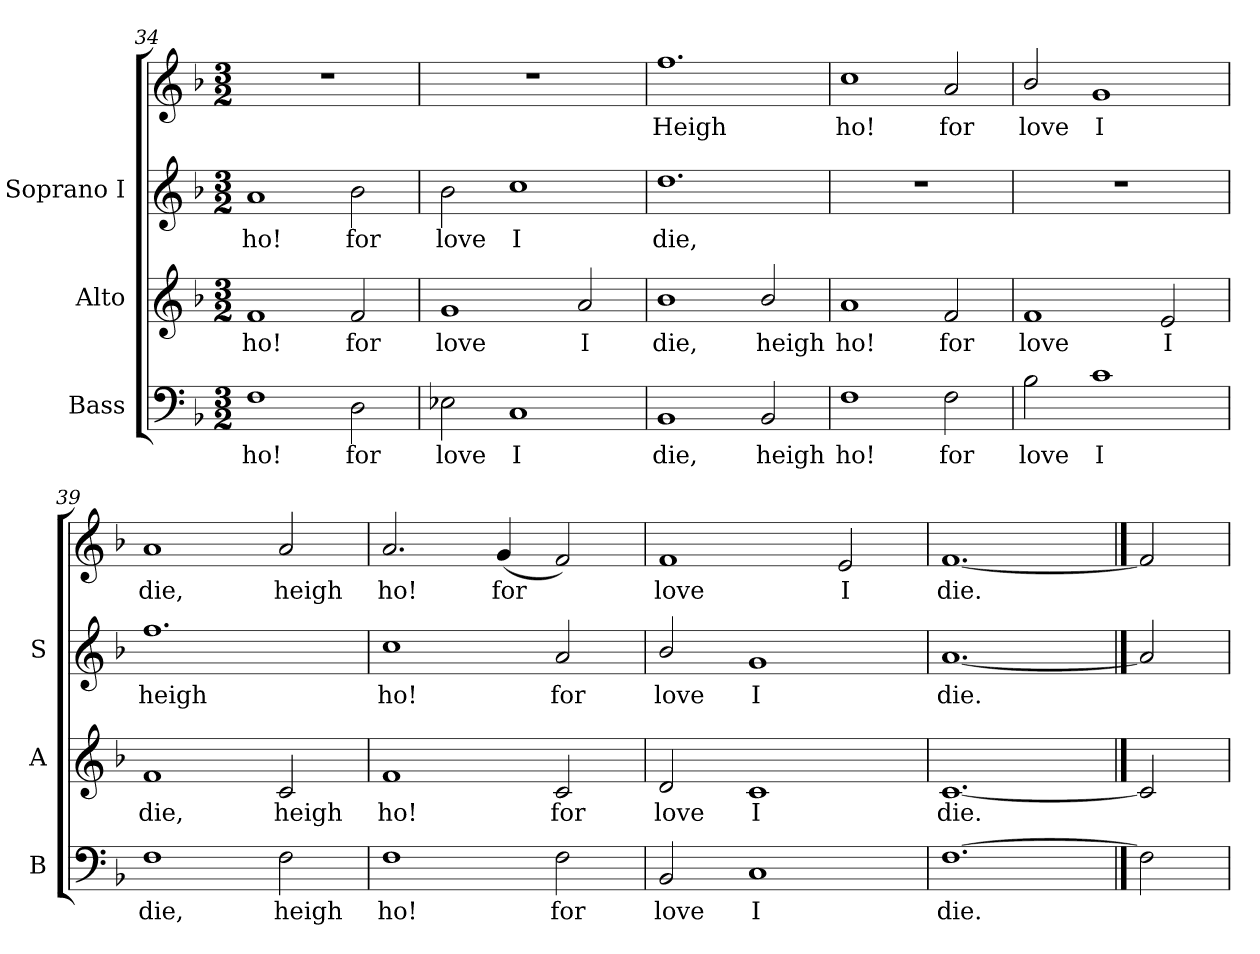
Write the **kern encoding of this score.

**kern	**text	**kern	**text	**kern	**text	**kern	**text
*part3	*part3	*part2	*part2	*part1	*part1	*part1	*part1
*staff4	*staff4	*staff3	*staff3	*staff2	*staff2	*staff1	*staff1
*I"Bass	*	*I"Alto	*	*I"Soprano I	*	*	*
*I'B	*	*I'A	*	*I'S	*	*	*
*clefF4	*	*clefG2	*	*clefG2	*	*clefG2	*
*k[b-]	*	*k[b-]	*	*k[b-]	*	*k[b-]	*
*F:	*	*F:	*	*F:	*	*F:	*
*M3/2	*	*M3/2	*	*M3/2	*	*M3/2	*
=34	=34	=34	=34	=34	=34	=34	=34
!	!LO:LY:b	!	!LO:LY:b	!	!LO:LY:b	!LO:N:vis=1	!
1F	ho!	1f	ho!	1a	ho!	1.r	.
!	!LO:LY:b	!	!LO:LY:b	!	!LO:LY:b	!	!
2D	for	2f	for	2b-	for	.	.
=35	=35	=35	=35	=35	=35	=35	=35
!	!LO:LY:b	!	!LO:LY:b	!	!LO:LY:b	!LO:N:vis=1	!
2E-X	love	1g	love	2b-	love	1.r	.
!	!LO:LY:b	!	!	!	!LO:LY:b	!	!
1C	I	.	.	1cc	I	.	.
!	!	!	!LO:LY:b	!	!	!	!
.	.	2a	I	.	.	.	.
!!LO:LB:g=z
=36	=36	=36	=36	=36	=36	=36	=36
!	!LO:LY:b	!	!LO:LY:b	!	!LO:LY:b	!	!LO:LY:b
1BB-	die,	1b-	die,	1.dd	die,	1.ff	Heigh
!	!LO:LY:b	!	!LO:LY:b	!	!	!	!
2BB-	heigh	2b-/	heigh	.	.	.	.
=37	=37	=37	=37	=37	=37	=37	=37
!	!LO:LY:b	!	!LO:LY:b	!LO:N:vis=1	!	!	!LO:LY:b
1F	ho!	1a	ho!	1.r	.	1cc	ho!
!	!LO:LY:b	!	!LO:LY:b	!	!	!	!LO:LY:b
2F	for	2f	for	.	.	2a	for
=38	=38	=38	=38	=38	=38	=38	=38
!	!LO:LY:b	!	!LO:LY:b	!LO:N:vis=1	!	!	!LO:LY:b
2B-	love	1f	love	1.r	.	2b-/	love
!	!LO:LY:b	!	!	!	!	!	!LO:LY:b
1c	I	.	.	.	.	1g	I
!	!	!	!LO:LY:b	!	!	!	!
.	.	2e	I	.	.	.	.
=39	=39	=39	=39	=39	=39	=39	=39
!	!LO:LY:b	!	!LO:LY:b	!	!LO:LY:b	!	!LO:LY:b
1F	die,	1f	die,	1.ff	heigh	1a	die,
!	!LO:LY:b	!	!LO:LY:b	!	!	!	!LO:LY:b
2F	heigh	2c	heigh	.	.	2a	heigh
=40	=40	=40	=40	=40	=40	=40	=40
!	!LO:LY:b	!	!LO:LY:b	!	!LO:LY:b	!	!LO:LY:b
1F	ho!	1f	ho!	1cc	ho!	2.a	ho!
!	!	!	!	!	!	!	!LO:LY:b
.	.	.	.	.	.	(<4g	for
!	!LO:LY:b	!	!LO:LY:b	!	!LO:LY:b	!	!
2F	for	2c	for	2a	for	2f)	.
=41	=41	=41	=41	=41	=41	=41	=41
!	!LO:LY:b	!	!LO:LY:b	!	!LO:LY:b	!	!LO:LY:b
2BB-	love	2d	love	2b-/	love	1f	love
!	!LO:LY:b	!	!LO:LY:b	!	!LO:LY:b	!	!
1C	I	1c	I	1g	I	.	.
!	!	!	!	!	!	!	!LO:LY:b
.	.	.	.	.	.	2e	I
=42	=42	=42	=42	=42	=42	=42	=42
!	!LO:LY:b	!	!LO:LY:b	!	!LO:LY:b	!	!LO:LY:b
[1.F	die.	[1.c	die.	[1.a	die.	[1.f	die.
==43	==43	==43	==43	==43	==43	==43	==43
2F]	.	2c]	.	2a]	.	2f]	.
=	=	=	=	=	=	=	=
*-	*-	*-	*-	*-	*-	*-	*-
